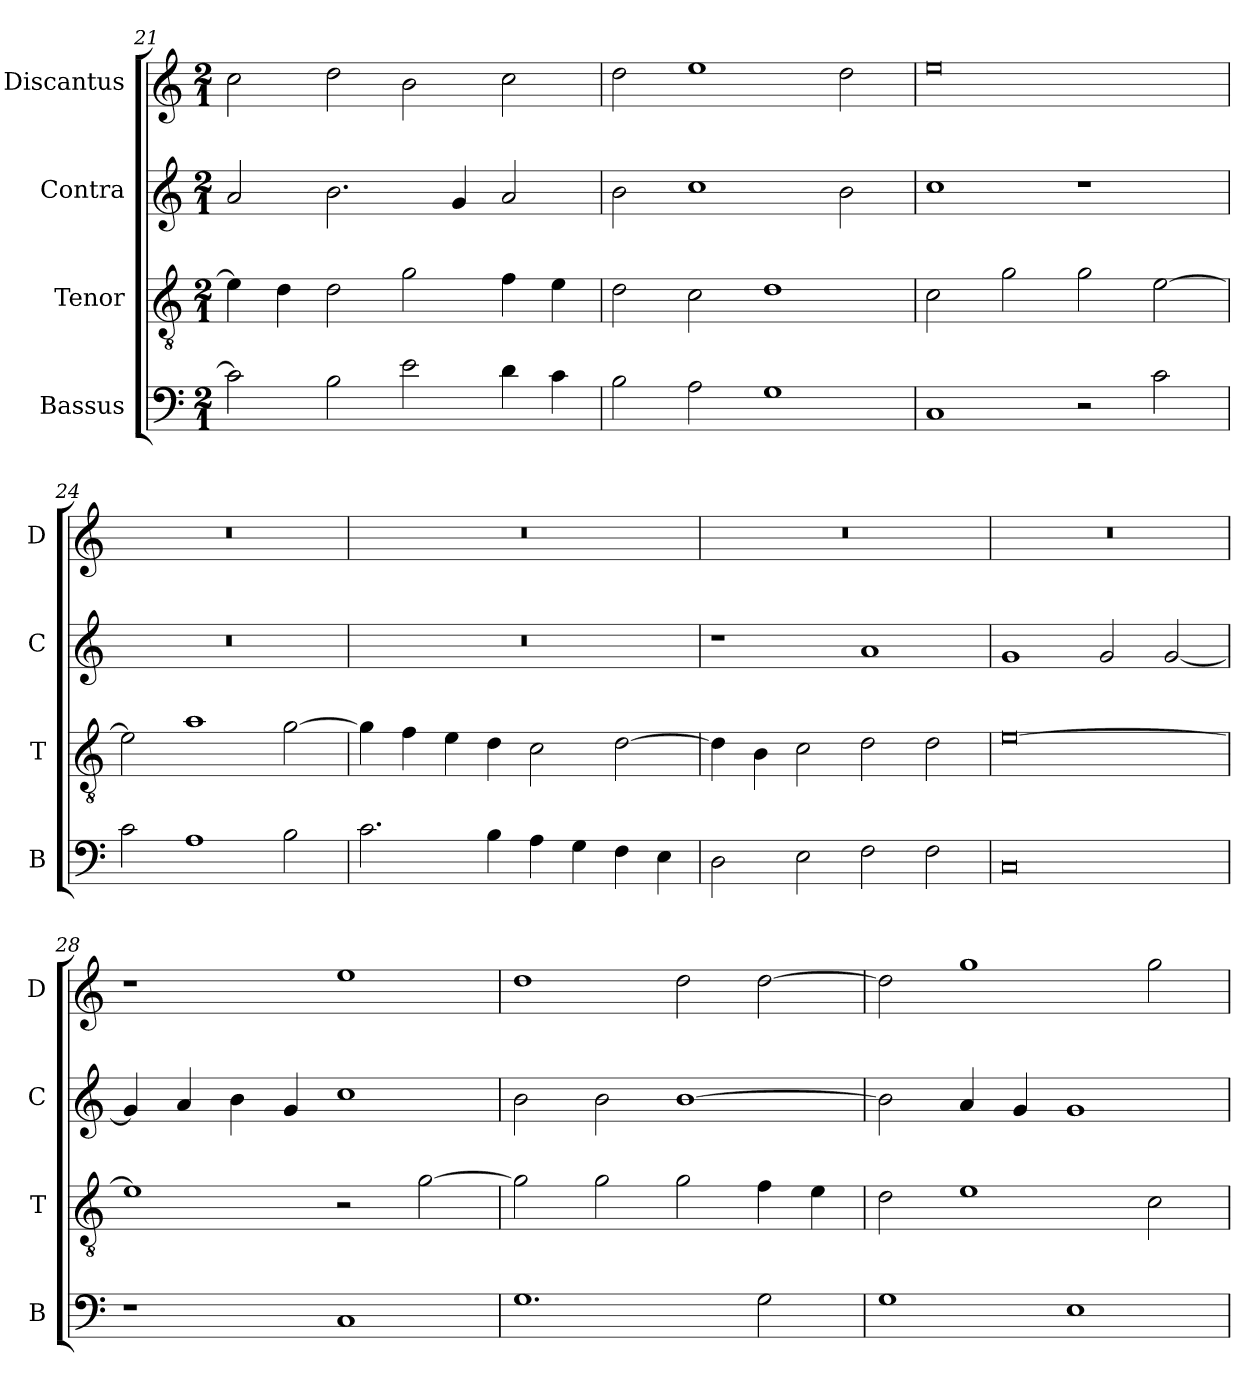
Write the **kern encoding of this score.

**kern	**kern	**kern	**kern
*part4	*part3	*part2	*part1
*staff4	*staff3	*staff2	*staff1
*I"Bassus	*I"Tenor	*I"Contra	*I"Discantus
*I'B	*I'T	*I'C	*I'D
*clefF4	*clefGv2	*clefG2	*clefG2
*k[]	*k[]	*k[]	*k[]
*M2/1	*M2/1	*M2/1	*M2/1
=21	=21	=21	=21
2c\]	4e\]	2a/	2cc\
.	4d\	.	.
2B\	2d\	2.b\	2dd\
2e\	2g\	.	2b\
.	.	4g/	.
4d\	4f\	2a/	2cc\
4c\	4e\	.	.
=22	=22	=22	=22
2B\	2d\	2b\	2dd\
2A\	2c\	1cc	1ee
1G	1d	.	.
.	.	2b\	2dd\
=23	=23	=23	=23
1C	2c\	1cc	0ee
.	2g\	.	.
2r	2g\	1r	.
2c\	[2e\	.	.
=24	=24	=24	=24
2c\	2e\]	0r	0r
1A	1a	.	.
2B\	[2g\	.	.
=25	=25	=25	=25
2.c\	4g\]	0r	0r
.	4f\	.	.
.	4e\	.	.
4B\	4d\	.	.
4A\	2c\	.	.
4G\	.	.	.
4F\	[2d\	.	.
4E\	.	.	.
=26	=26	=26	=26
2D\	4d\]	1r	0r
.	4B\	.	.
2E\	2c\	.	.
2F\	2d\	1a	.
2F\	2d\	.	.
=27	=27	=27	=27
0C	[0e	1g	0r
.	.	2g/	.
.	.	[2g/	.
=28	=28	=28	=28
1r	1e]	4g/]	1r
.	.	4a/	.
.	.	4b\	.
.	.	4g/	.
1C	2r	1cc	1ee
.	[2g\	.	.
=29	=29	=29	=29
1.G	2g\]	2b\	1dd
.	2g\	2b\	.
.	2g\	[1b	2dd\
2G\	4f\	.	[2dd\
.	4e\	.	.
=30	=30	=30	=30
1G	2d\	2b\]	2dd\]
.	1e	4a/	1gg
.	.	4g/	.
1E	.	1g	.
.	2c\	.	2gg\
=	=	=	=
*-	*-	*-	*-
